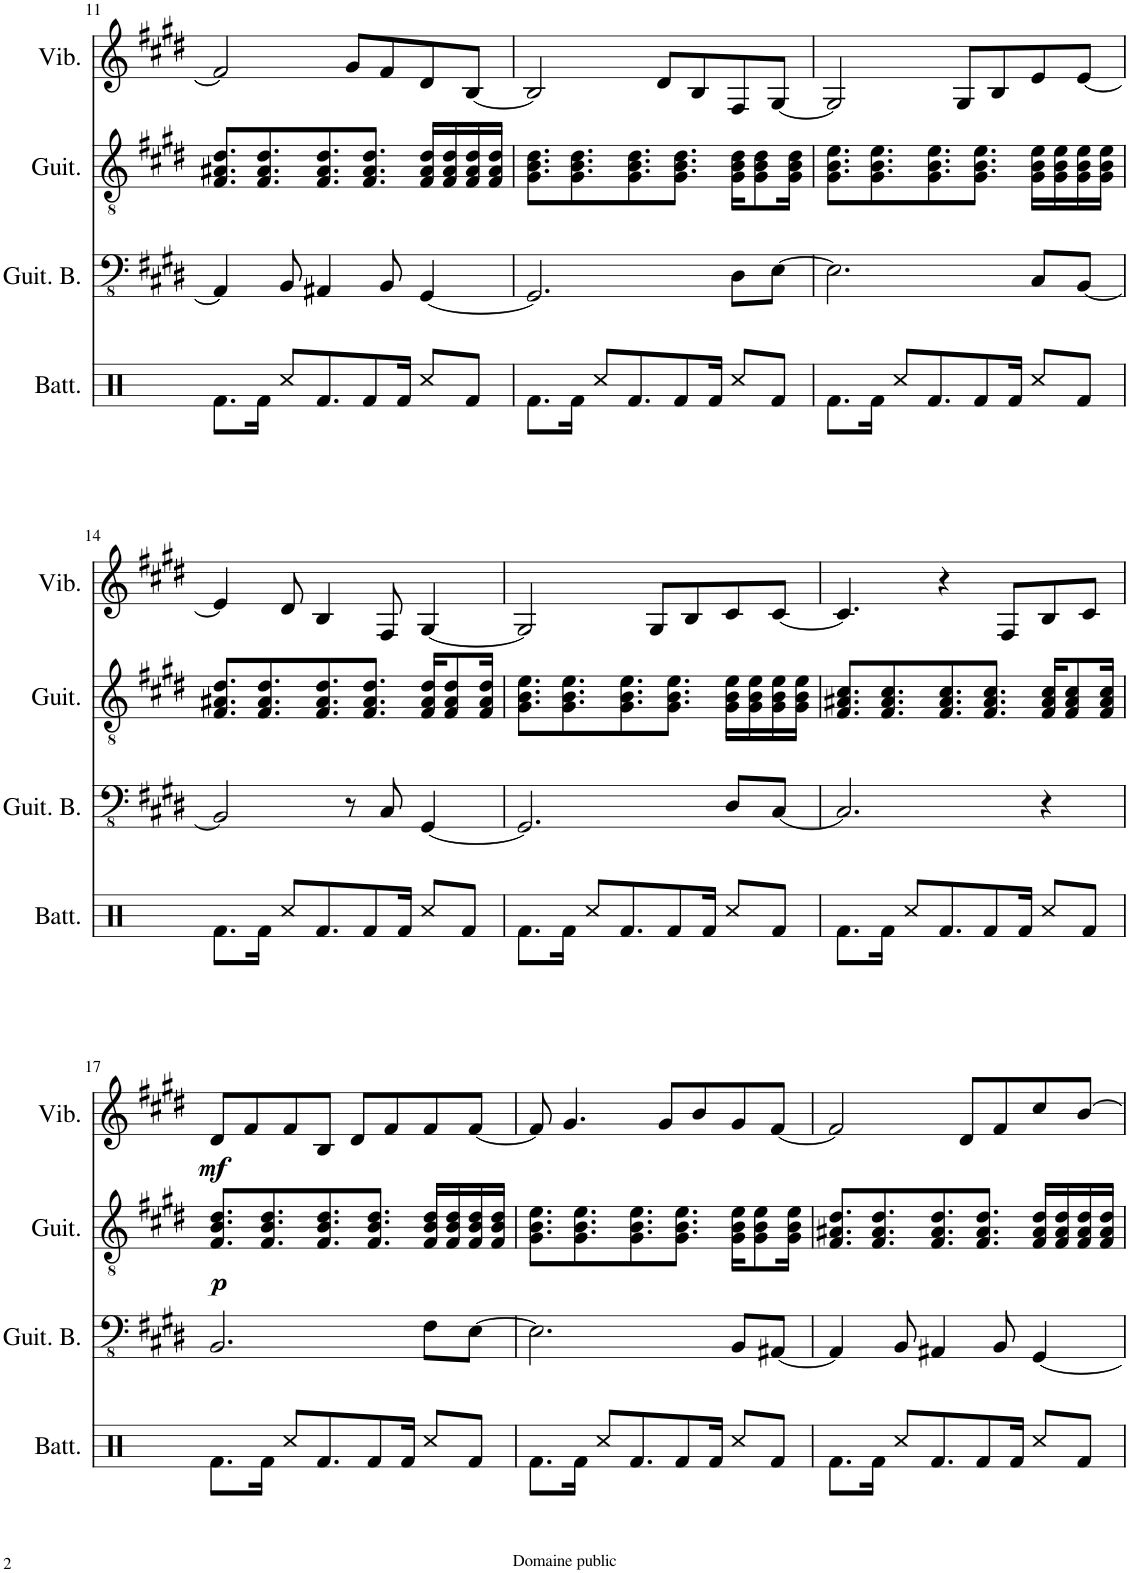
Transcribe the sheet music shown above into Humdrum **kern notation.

**kern	**kern	**kern	**dynam	**kern	**dynam
*part4	*part3	*part2	*part2	*part1	*part1
*staff4	*staff3	*staff2	*staff2	*staff1	*staff1
*I"Batterie	*I"Guitare basse	*I"Guitare classique	*	*I"Vibraphone	*
*I'Batt.	*I'Guit. B.	*I'Guit.	*	*I'Vib.	*
!!LO:PB:g=z
*clefX	*clefFv4	*clefGv2	*	*clefG2	*
*k[]	*k[f#c#g#d#]	*k[f#c#g#d#]	*	*k[f#c#g#d#]	*
*M4/4	*M4/4	*M4/4	*	*M4/4	*
=11	=11	=11	=11	=11	=11
8.Rf\L	4AAA#/]	8.F#/ 8.A#X/ 8.d#/L	.	2f#/]	.
16Rf\Jk	.	8.F#/ 8.A#/ 8.d#/	.	.	.
8Rcc/L	8BBB/	.	.	.	.
8.Rf/	4AAA#X/	8.F#/ 8.A#/ 8.d#/	.	.	.
.	.	.	.	8g#/L	.
8Rf/	.	8.F#/ 8.A#/ 8.d#/J	.	.	.
.	8BBB/	.	.	8f#/	.
16Rf/Jk	.	.	.	.	.
8Rcc/L	[4GGG#/	16F#/ 16A#/ 16d#/LL	.	8d#/	.
.	.	16F#/ 16A#/ 16d#/	.	.	.
8Rf/J	.	16F#/ 16A#/ 16d#/	.	[8B/J	.
.	.	16F#/ 16A#/ 16d#/JJ	.	.	.
=12	=12	=12	=12	=12	=12
8.Rf\L	2.GGG#/]	8.G#\ 8.B\ 8.d#\L	.	2B/]	.
16Rf\Jk	.	8.G#\ 8.B\ 8.d#\	.	.	.
8Rcc/L	.	.	.	.	.
8.Rf/	.	8.G#\ 8.B\ 8.d#\	.	.	.
.	.	.	.	8d#/L	.
8Rf/	.	8.G#\ 8.B\ 8.d#\J	.	.	.
.	.	.	.	8B/	.
16Rf/Jk	.	.	.	.	.
8Rcc/L	8DD#\L	16G#\ 16B\ 16d#\KL	.	8F#/	.
.	.	8G#\ 8B\ 8d#\	.	.	.
8Rf/J	[8EE\J	.	.	[8G#/J	.
.	.	16G#\ 16B\ 16d#\Jk	.	.	.
=13	=13	=13	=13	=13	=13
8.Rf\L	2.EE\]	8.G#\ 8.B\ 8.e\L	.	2G#/]	.
16Rf\Jk	.	8.G#\ 8.B\ 8.e\	.	.	.
8Rcc/L	.	.	.	.	.
8.Rf/	.	8.G#\ 8.B\ 8.e\	.	.	.
.	.	.	.	8G#/L	.
8Rf/	.	8.G#\ 8.B\ 8.e\J	.	.	.
.	.	.	.	8B/	.
16Rf/Jk	.	.	.	.	.
8Rcc/L	8CC#/L	16G#\ 16B\ 16e\LL	.	8e/	.
.	.	16G#\ 16B\ 16e\	.	.	.
8Rf/J	[8BBB/J	16G#\ 16B\ 16e\	.	[8e/J	.
.	.	16G#\ 16B\ 16e\JJ	.	.	.
!!LO:LB:g=z
=14	=14	=14	=14	=14	=14
8.Rf\L	2BBB/]	8.F#/ 8.A#X/ 8.d#/L	.	4e/]	.
16Rf\Jk	.	8.F#/ 8.A#/ 8.d#/	.	.	.
8Rcc/L	.	.	.	8d#/	.
8.Rf/	.	8.F#/ 8.A#/ 8.d#/	.	4B/	.
.	8r	.	.	.	.
8Rf/	.	8.F#/ 8.A#/ 8.d#/J	.	.	.
.	8CC#/	.	.	8F#/	.
16Rf/Jk	.	.	.	.	.
8Rcc/L	[4GGG#/	16F#/ 16A#/ 16d#/KL	.	[4G#/	.
.	.	8F#/ 8A#/ 8d#/	.	.	.
8Rf/J	.	.	.	.	.
.	.	16F#/ 16A#/ 16d#/Jk	.	.	.
=15	=15	=15	=15	=15	=15
8.Rf\L	2.GGG#/]	8.G#\ 8.B\ 8.e\L	.	2G#/]	.
16Rf\Jk	.	8.G#\ 8.B\ 8.e\	.	.	.
8Rcc/L	.	.	.	.	.
8.Rf/	.	8.G#\ 8.B\ 8.e\	.	.	.
.	.	.	.	8G#/L	.
8Rf/	.	8.G#\ 8.B\ 8.e\J	.	.	.
.	.	.	.	8B/	.
16Rf/Jk	.	.	.	.	.
8Rcc/L	8DD#/L	16G#\ 16B\ 16e\LL	.	8c#/	.
.	.	16G#\ 16B\ 16e\	.	.	.
8Rf/J	[8CC#/J	16G#\ 16B\ 16e\	.	[8c#/J	.
.	.	16G#\ 16B\ 16e\JJ	.	.	.
=16	=16	=16	=16	=16	=16
8.Rf\L	2.CC#/]	8.F#/ 8.A#X/ 8.c#/L	.	4.c#/]	.
16Rf\Jk	.	8.F#/ 8.A#/ 8.c#/	.	.	.
8Rcc/L	.	.	.	.	.
8.Rf/	.	8.F#/ 8.A#/ 8.c#/	.	4r	.
8Rf/	.	8.F#/ 8.A#/ 8.c#/J	.	.	.
.	.	.	.	8F#/L	.
16Rf/Jk	.	.	.	.	.
8Rcc/L	4r	16F#/ 16A#/ 16c#/KL	.	8B/	.
.	.	8F#/ 8A#/ 8c#/	.	.	.
8Rf/J	.	.	.	8c#/J	.
.	.	16F#/ 16A#/ 16c#/Jk	.	.	.
!!LO:LB:g=z
=17	=17	=17	=17	=17	=17
!	!	!	!LO:DY:b	!	!LO:DY:b
8.Rf\L	2.BBB/	8.F#/ 8.B/ 8.d#/L	p	8d#/L	mf
.	.	.	.	8f#/	.
16Rf\Jk	.	8.F#/ 8.B/ 8.d#/	.	.	.
8Rcc/L	.	.	.	8f#/	.
8.Rf/	.	8.F#/ 8.B/ 8.d#/	.	8B/J	.
.	.	.	.	8d#/L	.
8Rf/	.	8.F#/ 8.B/ 8.d#/J	.	.	.
.	.	.	.	8f#/	.
16Rf/Jk	.	.	.	.	.
8Rcc/L	8FF#\L	16F#/ 16B/ 16d#/LL	.	8f#/	.
.	.	16F#/ 16B/ 16d#/	.	.	.
8Rf/J	[8EE\J	16F#/ 16B/ 16d#/	.	[8f#/J	.
.	.	16F#/ 16B/ 16d#/JJ	.	.	.
=18	=18	=18	=18	=18	=18
8.Rf\L	2.EE\]	8.G#\ 8.B\ 8.e\L	.	8f#/]	.
.	.	.	.	4.g#/	.
16Rf\Jk	.	8.G#\ 8.B\ 8.e\	.	.	.
8Rcc/L	.	.	.	.	.
8.Rf/	.	8.G#\ 8.B\ 8.e\	.	.	.
.	.	.	.	8g#/L	.
8Rf/	.	8.G#\ 8.B\ 8.e\J	.	.	.
.	.	.	.	8b/	.
16Rf/Jk	.	.	.	.	.
8Rcc/L	8BBB/L	16G#\ 16B\ 16e\KL	.	8g#/	.
.	.	8G#\ 8B\ 8e\	.	.	.
8Rf/J	[8AAA#X/J	.	.	[8f#/J	.
.	.	16G#\ 16B\ 16e\Jk	.	.	.
=19	=19	=19	=19	=19	=19
8.Rf\L	4AAA#/]	8.F#/ 8.A#X/ 8.d#/L	.	2f#/]	.
16Rf\Jk	.	8.F#/ 8.A#/ 8.d#/	.	.	.
8Rcc/L	8BBB/	.	.	.	.
8.Rf/	4AAA#X/	8.F#/ 8.A#/ 8.d#/	.	.	.
.	.	.	.	8d#/L	.
8Rf/	.	8.F#/ 8.A#/ 8.d#/J	.	.	.
.	8BBB/	.	.	8f#/	.
16Rf/Jk	.	.	.	.	.
8Rcc/L	[4GGG#/	16F#/ 16A#/ 16d#/LL	.	8cc#/	.
.	.	16F#/ 16A#/ 16d#/	.	.	.
8Rf/J	.	16F#/ 16A#/ 16d#/	.	[8b/J	.
.	.	16F#/ 16A#/ 16d#/JJ	.	.	.
=	=	=	=	=	=
*-	*-	*-	*-	*-	*-
